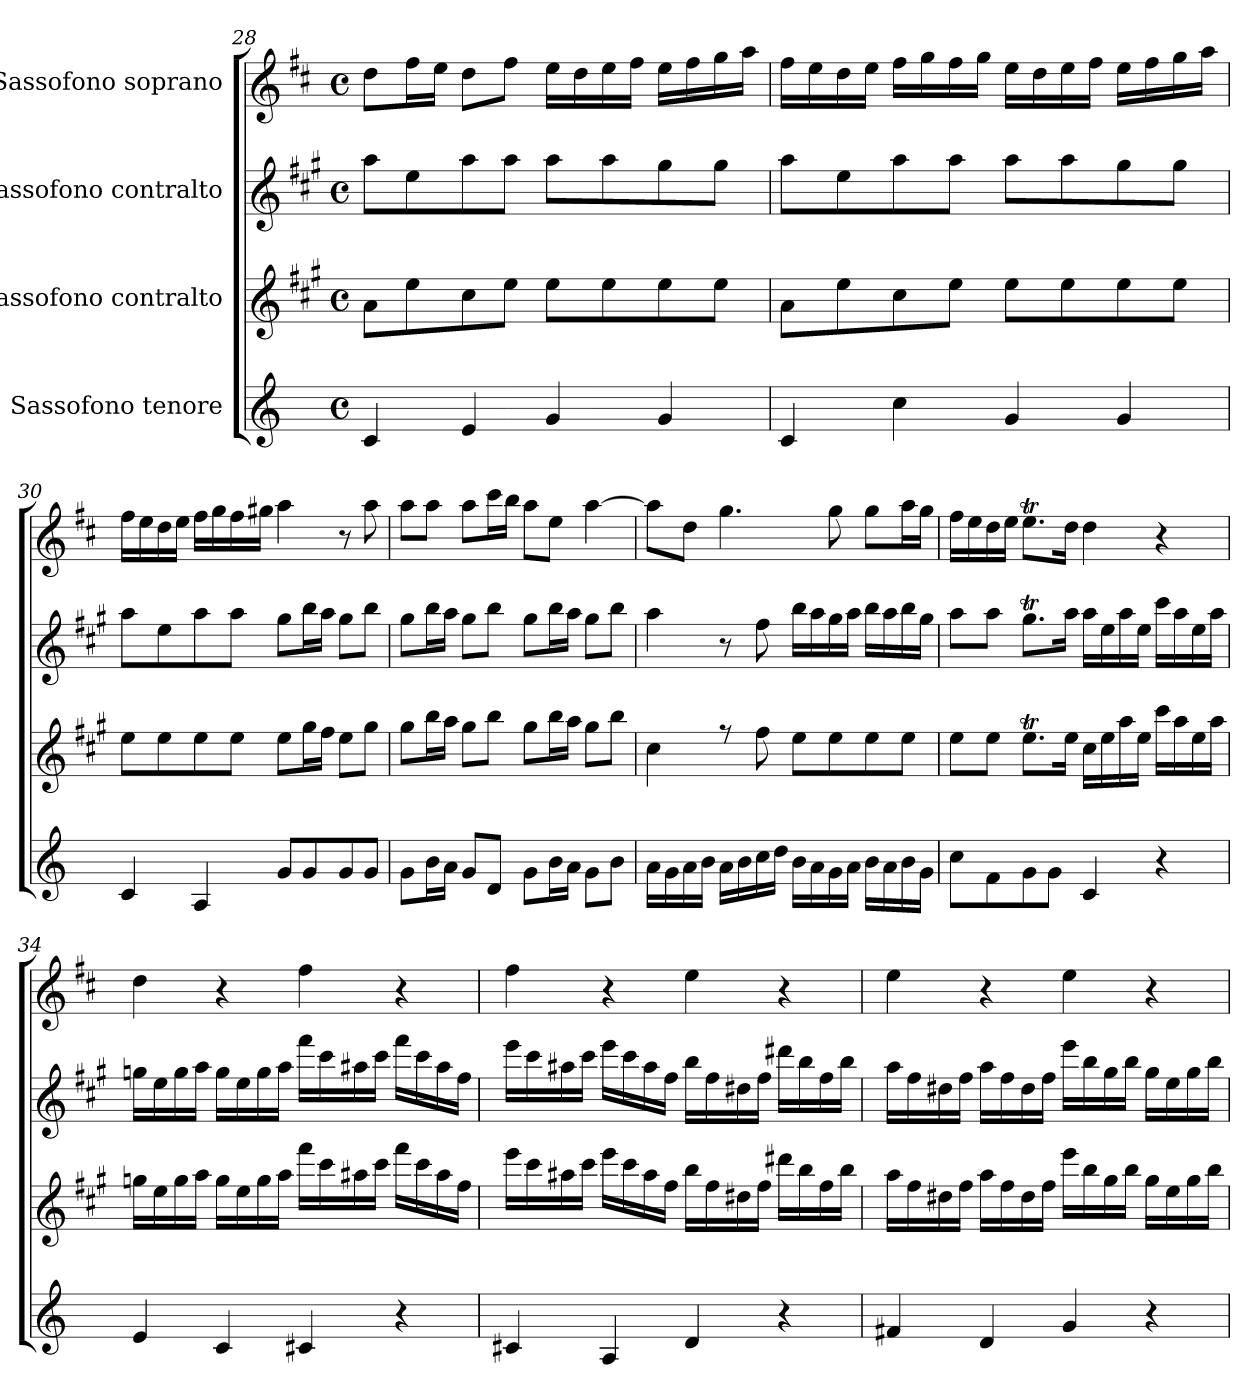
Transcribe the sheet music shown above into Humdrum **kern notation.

**kern	**kern	**kern	**kern
*part4	*part3	*part2	*part1
*staff4	*staff3	*staff2	*staff1
*I"Sassofono tenore	*I"Sassofono contralto	*I"Sassofono contralto	*I"Sassofono soprano
!!LO:PB:g=z
*clefG2	*clefG2	*clefG2	*clefG2
*ITrd8c14	*ITrd5c9	*ITrd5c9	*ITrd1c2
*k[]	*k[]	*k[]	*k[]
*M4/4	*M4/4	*M4/4	*M4/4
*met(c)	*met(c)	*met(c)	*met(c)
=28	=28	=28	=28
4C/	8c\L	8cc\L	8cc\L
.	8g\	8g\	16ee\L
.	.	.	16dd\JJ
4E/	8e\	8cc\	8cc\L
.	8g\J	8cc\J	8ee\J
4G/	8g\L	8cc\L	16dd\LL
.	.	.	16cc\
.	8g\	8cc\	16dd\
.	.	.	16ee\JJ
4G/	8g\	8b\	16dd\LL
.	.	.	16ee\
.	8g\J	8b\J	16ff\
.	.	.	16gg\JJ
=29	=29	=29	=29
4C/	8c\L	8cc\L	16ee\LL
.	.	.	16dd\
.	8g\	8g\	16cc\
.	.	.	16dd\JJ
4c\	8e\	8cc\	16ee\LL
.	.	.	16ff\
.	8g\J	8cc\J	16ee\
.	.	.	16ff\JJ
4G/	8g\L	8cc\L	16dd\LL
.	.	.	16cc\
.	8g\	8cc\	16dd\
.	.	.	16ee\JJ
4G/	8g\	8b\	16dd\LL
.	.	.	16ee\
.	8g\J	8b\J	16ff\
.	.	.	16gg\JJ
!!LO:LB:g=z
=30	=30	=30	=30
4C/	8g\L	8cc\L	16ee\LL
.	.	.	16dd\
.	8g\	8g\	16cc\
.	.	.	16dd\JJ
4AA/	8g\	8cc\	16ee\LL
.	.	.	16ff\
.	8g\J	8cc\J	16ee\
.	.	.	16ff#X\JJ
8G/L	8g\L	8b\L	4gg\
8G/	16b\L	16dd\L	.
.	16a\JJ	16cc\JJ	.
8G/	8g\L	8b\L	8r
8G/J	8b\J	8dd\J	8gg\
=31	=31	=31	=31
8G\L	8b\L	8b\L	8gg\L
16B\L	16dd\L	16dd\L	8gg\J
16A\JJ	16cc\JJ	16cc\JJ	.
8G/L	8b\L	8b\L	8gg\L
8D/J	8dd\J	8dd\J	16bb\L
.	.	.	16aa\JJ
8G\L	8b\L	8b\L	8gg\L
16B\L	16dd\L	16dd\L	8dd\J
16A\JJ	16cc\JJ	16cc\JJ	.
8G\L	8b\L	8b\L	[4gg\
8B\J	8dd\J	8dd\J	.
!!LO:LB:g=z
=32	=32	=32	=32
*	*^	*	*
16A\LL	1ryy	4e\	4cc\	8gg\L]
16G\	.	.	.	.
16A\	.	.	.	8cc\J
16B\JJ	.	.	.	.
16A\LL	.	8rff	8r	4.ff\
16B\	.	.	.	.
16c\	.	8a\	8a\	.
16d\JJ	.	.	.	.
16B\LL	.	8g\L	16dd\LL	.
16A\	.	.	16cc\	.
16G\	.	8g\	16b\	8ff\
16A\JJ	.	.	16cc\JJ	.
16B\LL	.	8g\	16dd\LL	8ff\L
16A\	.	.	16cc\	.
16B\	.	8g\J	16dd\	16gg\L
16G\JJ	.	.	16b\JJ	16ff\JJ
*	*v	*v	*	*
=33	=33	=33	=33
8c\L	8g\L	8cc\L	16ee\LL
.	.	.	16dd\
8F\	8g\J	8cc\J	16cc\
.	.	.	16dd\JJ
8G\	8.gT\L	8.bt\L	8.ddT\L
8G\J	.	.	.
.	16g\Jk	16cc\Jk	16cc\Jk
4C/	16e\LL	16cc\LL	4cc\
.	16g\	16g\	.
.	16cc\	16cc\	.
.	16g\JJ	16g\JJ	.
4r	16ee\LL	16ee\LL	4r
.	16cc\	16cc\	.
.	16g\	16g\	.
.	16cc\JJ	16cc\JJ	.
!!LO:PB:g=z
=34	=34	=34	=34
4E/	16b-X\LL	16b-X\LL	4cc\
.	16g\	16g\	.
.	16b-\	16b-\	.
.	16cc\JJ	16cc\JJ	.
4C/	16b-\LL	16b-\LL	4r
.	16g\	16g\	.
.	16b-\	16b-\	.
.	16cc\JJ	16cc\JJ	.
4C#X/	16aa\LL	16aa\LL	4ee\
.	16ee\	16ee\	.
.	16cc#X\	16cc#X\	.
.	16ee\JJ	16ee\JJ	.
4r	16aa\LL	16aa\LL	4r
.	16ee\	16ee\	.
.	16cc#\	16cc#\	.
.	16a\JJ	16a\JJ	.
=35	=35	=35	=35
4C#X/	16gg\LL	16gg\LL	4ee\
.	16ee\	16ee\	.
.	16cc#X\	16cc#X\	.
.	16ee\JJ	16ee\JJ	.
4AA/	16gg\LL	16gg\LL	4r
.	16ee\	16ee\	.
.	16cc#\	16cc#\	.
.	16a\JJ	16a\JJ	.
4D/	16dd\LL	16dd\LL	4dd\
.	16a\	16a\	.
.	16f#X\	16f#X\	.
.	16a\JJ	16a\JJ	.
4r	16ff#X\LL	16ff#X\LL	4r
.	16dd\	16dd\	.
.	16a\	16a\	.
.	16dd\JJ	16dd\JJ	.
!!LO:LB:g=z
=36	=36	=36	=36
4F#X/	16cc\LL	16cc\LL	4dd\
.	16a\	16a\	.
.	16f#X\	16f#X\	.
.	16a\JJ	16a\JJ	.
4D/	16cc\LL	16cc\LL	4r
.	16a\	16a\	.
.	16f#\	16f#\	.
.	16a\JJ	16a\JJ	.
4G/	16gg\LL	16gg\LL	4dd\
.	16dd\	16dd\	.
.	16b\	16b\	.
.	16dd\JJ	16dd\JJ	.
4r	16b\LL	16b\LL	4r
.	16g\	16g\	.
.	16b\	16b\	.
.	16dd\JJ	16dd\JJ	.
=	=	=	=
*-	*-	*-	*-
